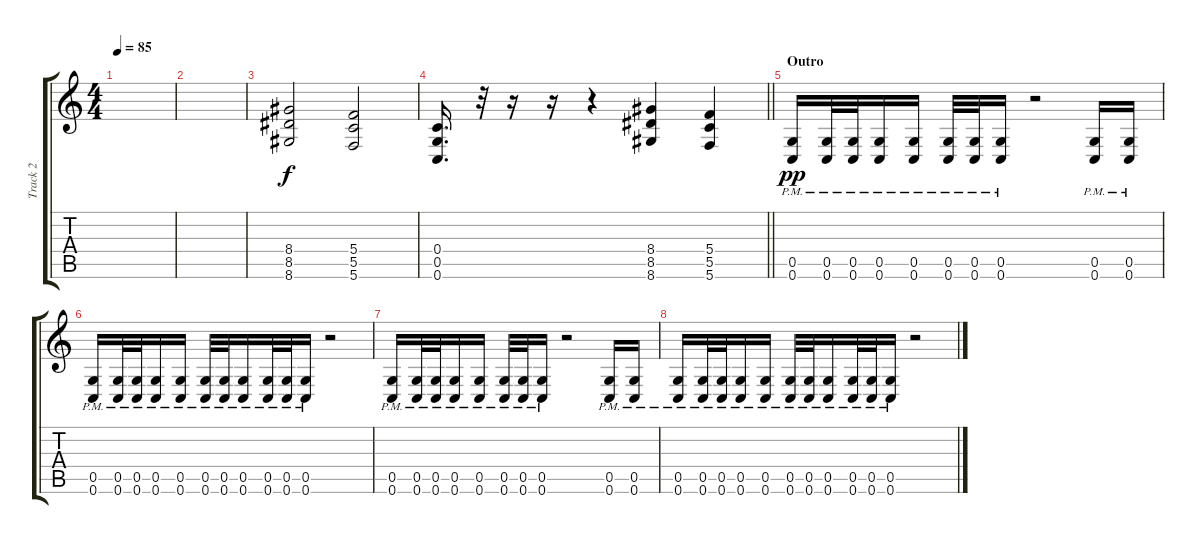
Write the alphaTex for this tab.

\track ("Track 2" "Track 2") {instrument distortionguitar}
\staff {score tabs}
\tuning (D4 A3 F3 C3 G2 C2) {hide}
\ts (4 4)
\tempo 85
\clef g2
\ks c
|
|
(8.4 8.5 8.6).2{dy f} (5.4 5.5 5.6).2 |
\barLineRight lightlight
(0.4 0.5 0.6).16{d} r.32 r.16 r.16 r.4 (8.4 8.5 8.6).4 (5.4 5.5 5.6).4 |
\section ("" "Outro")
(0.5{pm} 0.6{pm}).16{dy pp} (0.5{pm} 0.6{pm}).32 (0.5{pm} 0.6{pm}).32 (0.5{pm} 0.6{pm}).16 (0.5{pm} 0.6{pm}).16 (0.5{pm} 0.6{pm}).32 (0.5{pm} 0.6{pm}).32 (0.5{pm} 0.6{pm}).16 r.2 (0.5{pm} 0.6{pm}).16 (0.5{pm} 0.6{pm}).16 |
(0.5{pm} 0.6{pm}).16 (0.5{pm} 0.6{pm}).32 (0.5{pm} 0.6{pm}).32 (0.5{pm} 0.6{pm}).16 (0.5{pm} 0.6{pm}).16 (0.5{pm} 0.6{pm}).32 (0.5{pm} 0.6{pm}).32 (0.5{pm} 0.6{pm}).16 (0.5{pm} 0.6{pm}).32 (0.5{pm} 0.6{pm}).32 (0.5{pm} 0.6{pm}).16 r.2 |
(0.5{pm} 0.6{pm}).16 (0.5{pm} 0.6{pm}).32 (0.5{pm} 0.6{pm}).32 (0.5{pm} 0.6{pm}).16 (0.5{pm} 0.6{pm}).16 (0.5{pm} 0.6{pm}).32 (0.5{pm} 0.6{pm}).32 (0.5{pm} 0.6{pm}).16 r.2 (0.5{pm} 0.6{pm}).16 (0.5{pm} 0.6{pm}).16 |
(0.5{pm} 0.6{pm}).16 (0.5{pm} 0.6{pm}).32 (0.5{pm} 0.6{pm}).32 (0.5{pm} 0.6{pm}).16 (0.5{pm} 0.6{pm}).16 (0.5{pm} 0.6{pm}).32 (0.5{pm} 0.6{pm}).32 (0.5{pm} 0.6{pm}).16 (0.5{pm} 0.6{pm}).32 (0.5{pm} 0.6{pm}).32 (0.5{pm} 0.6{pm}).16 r.2
